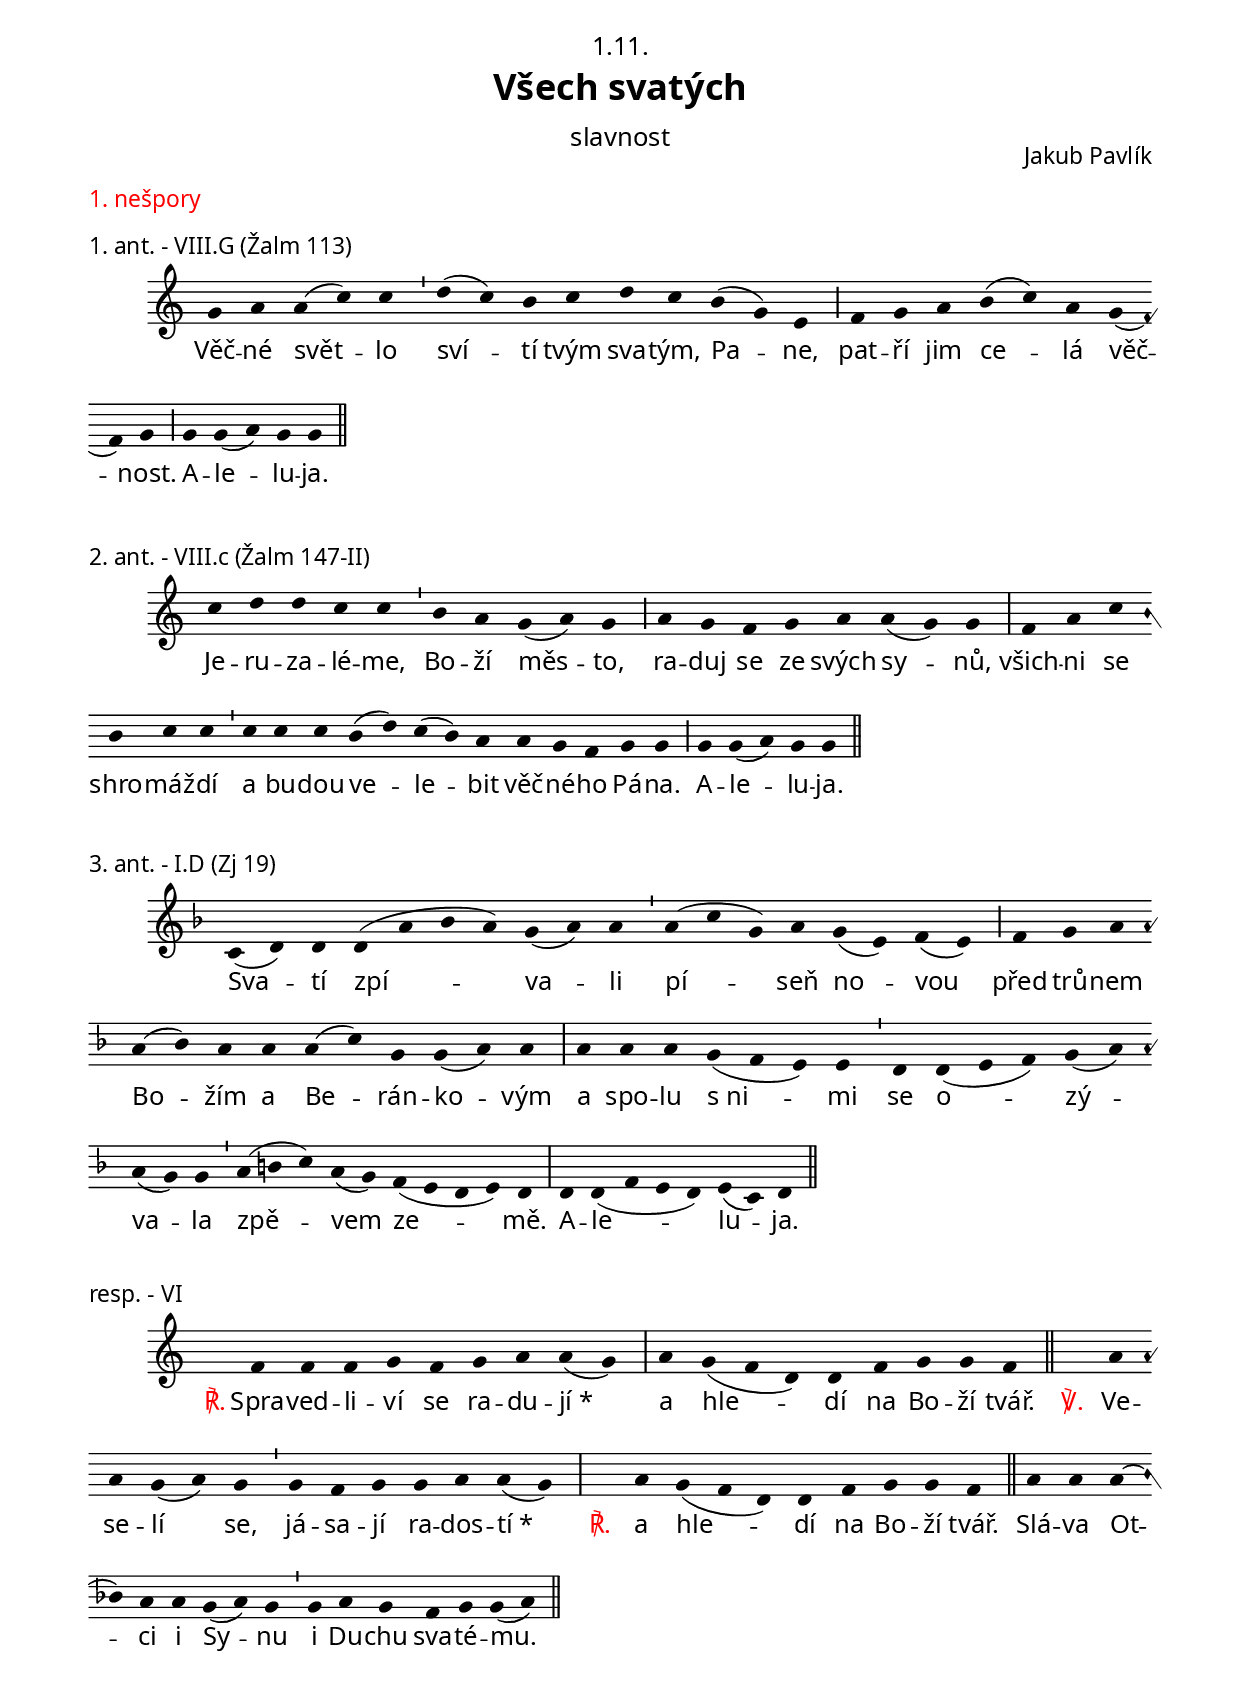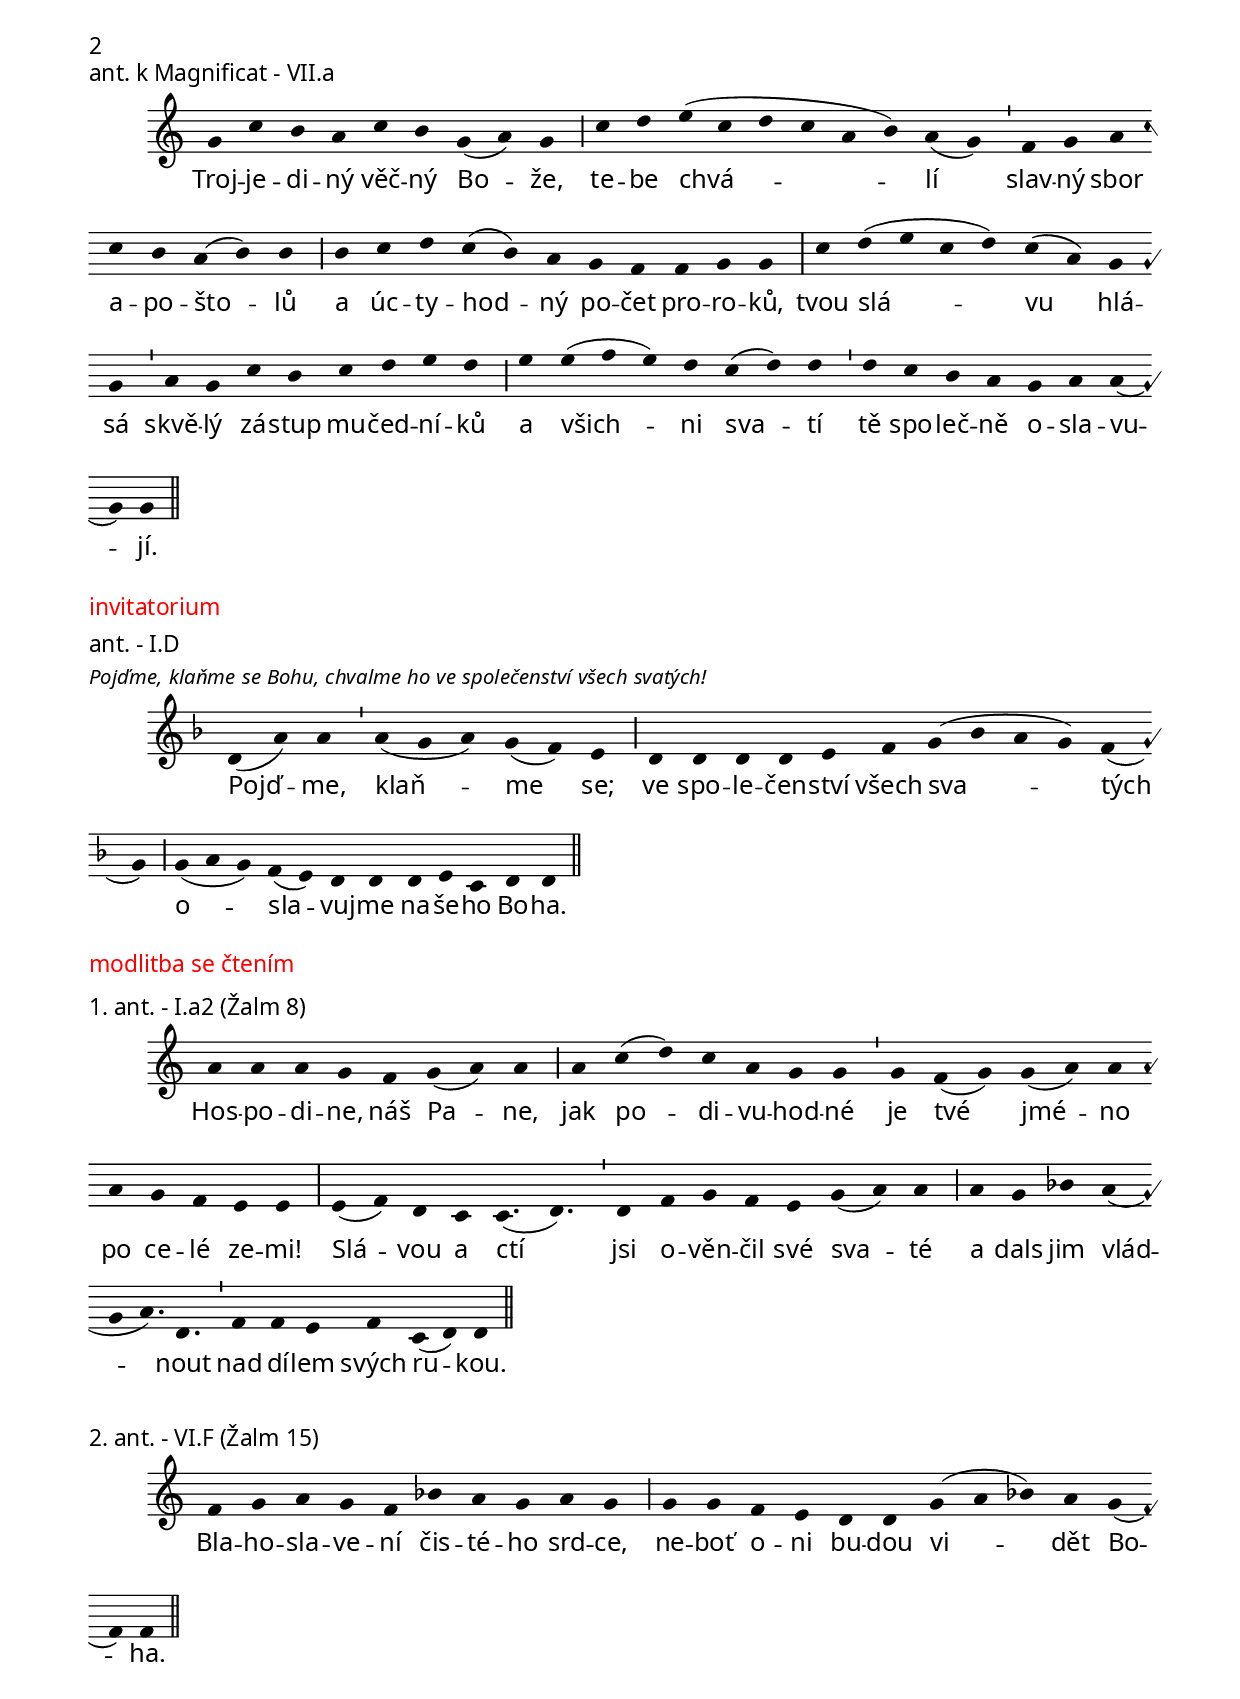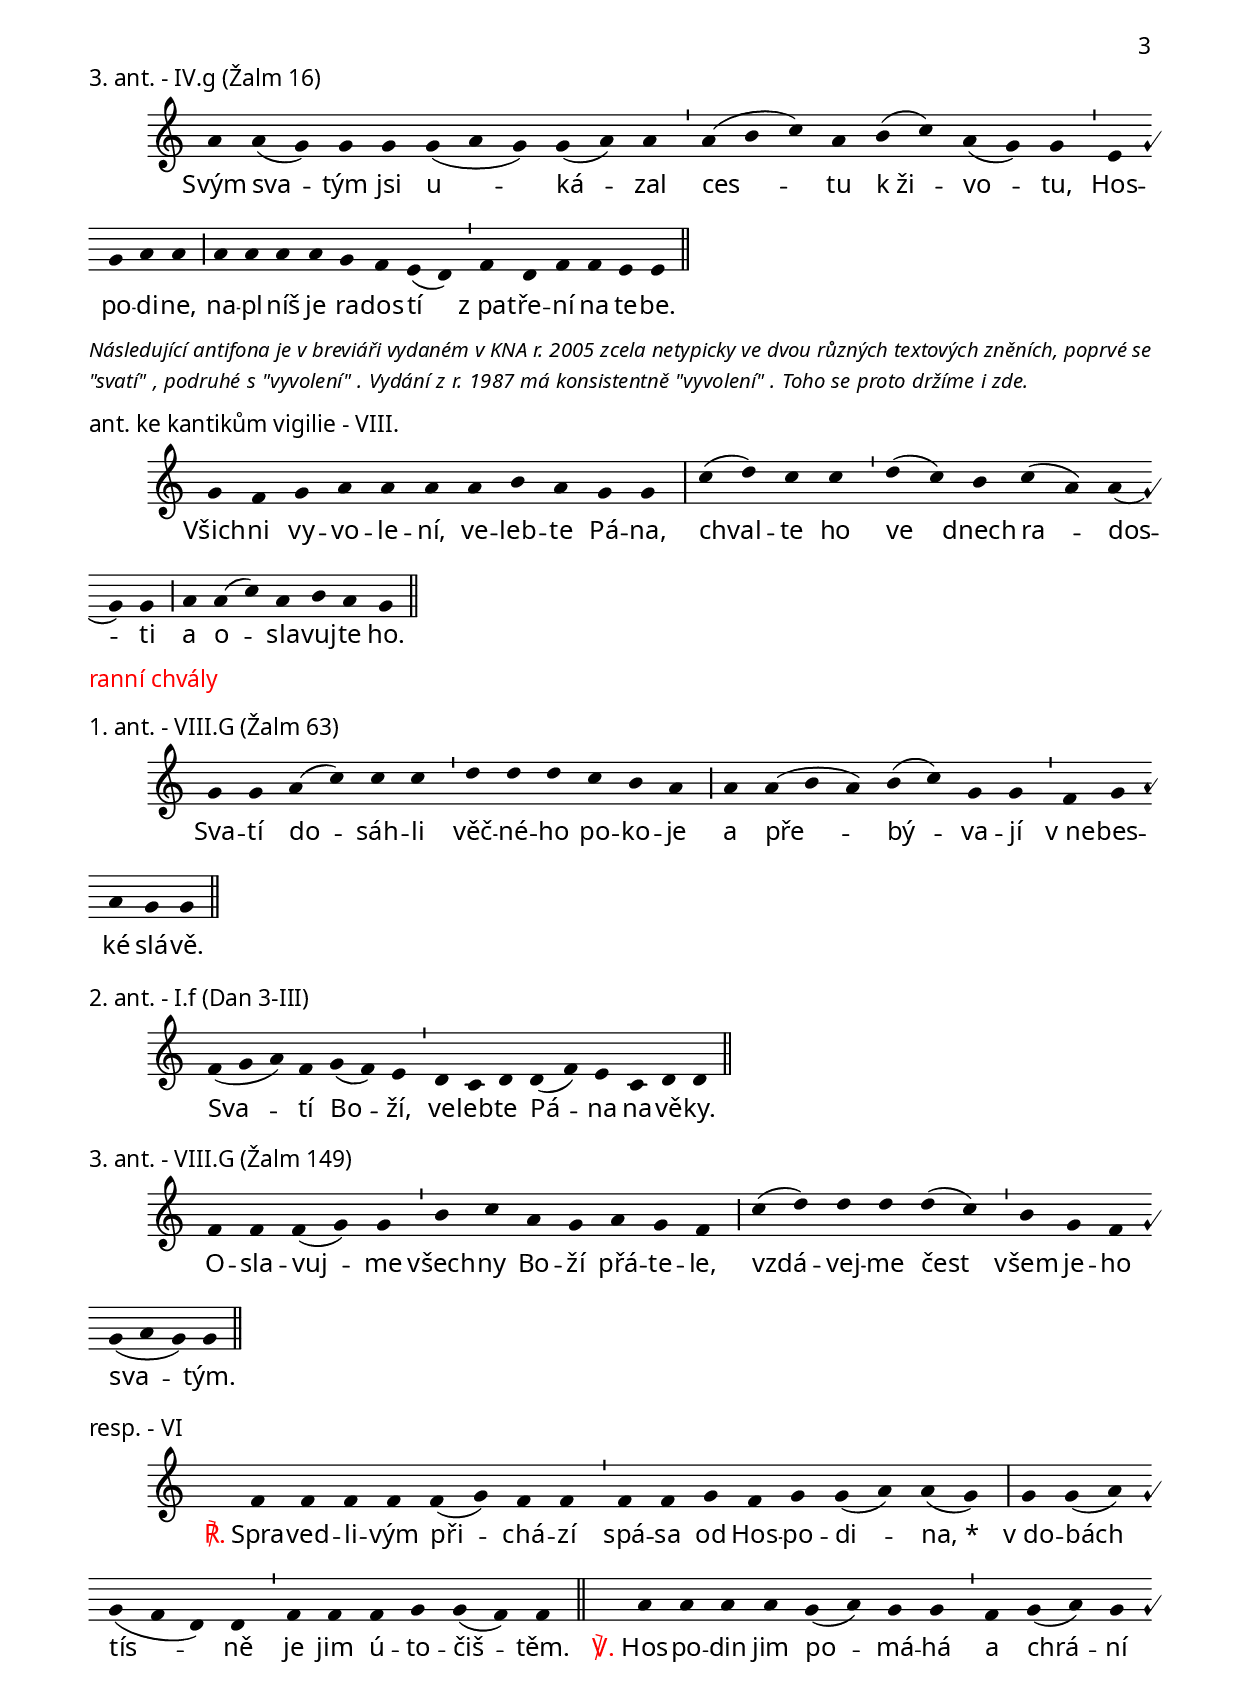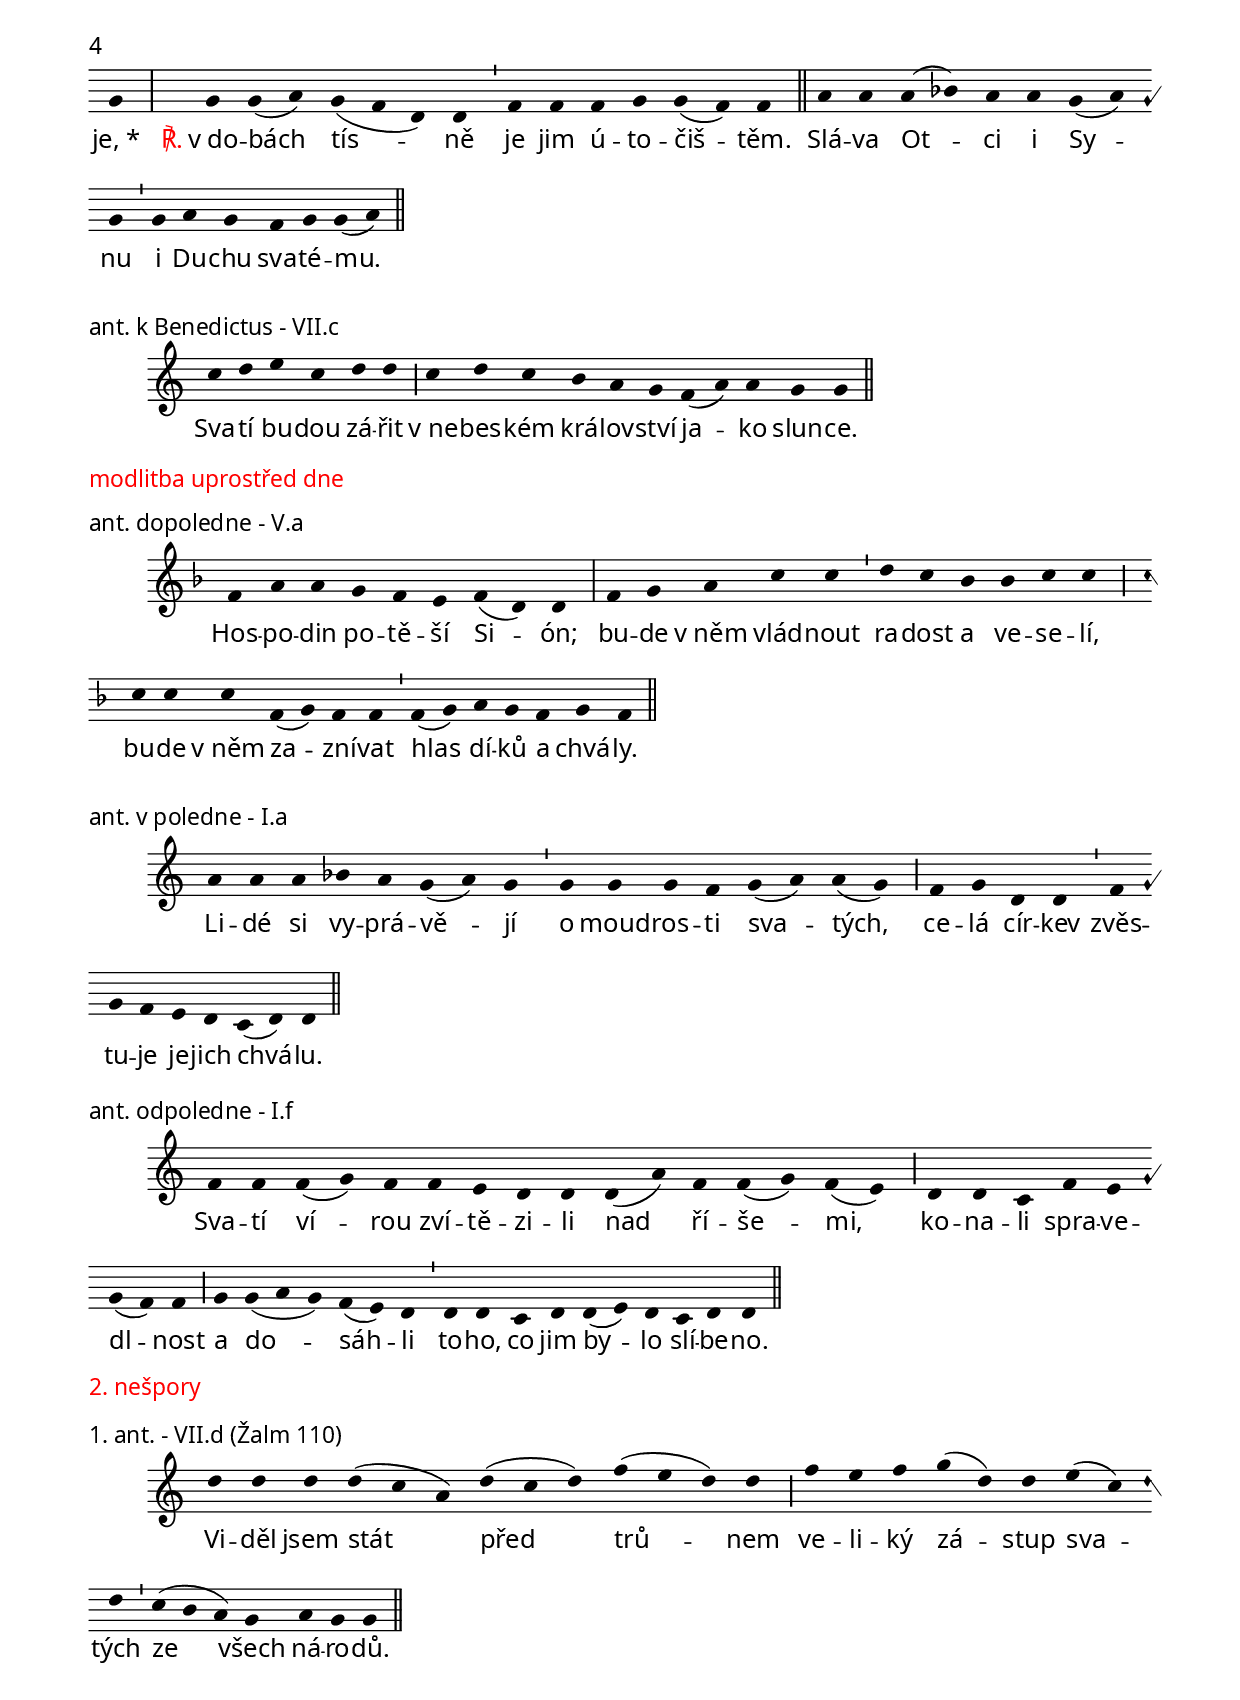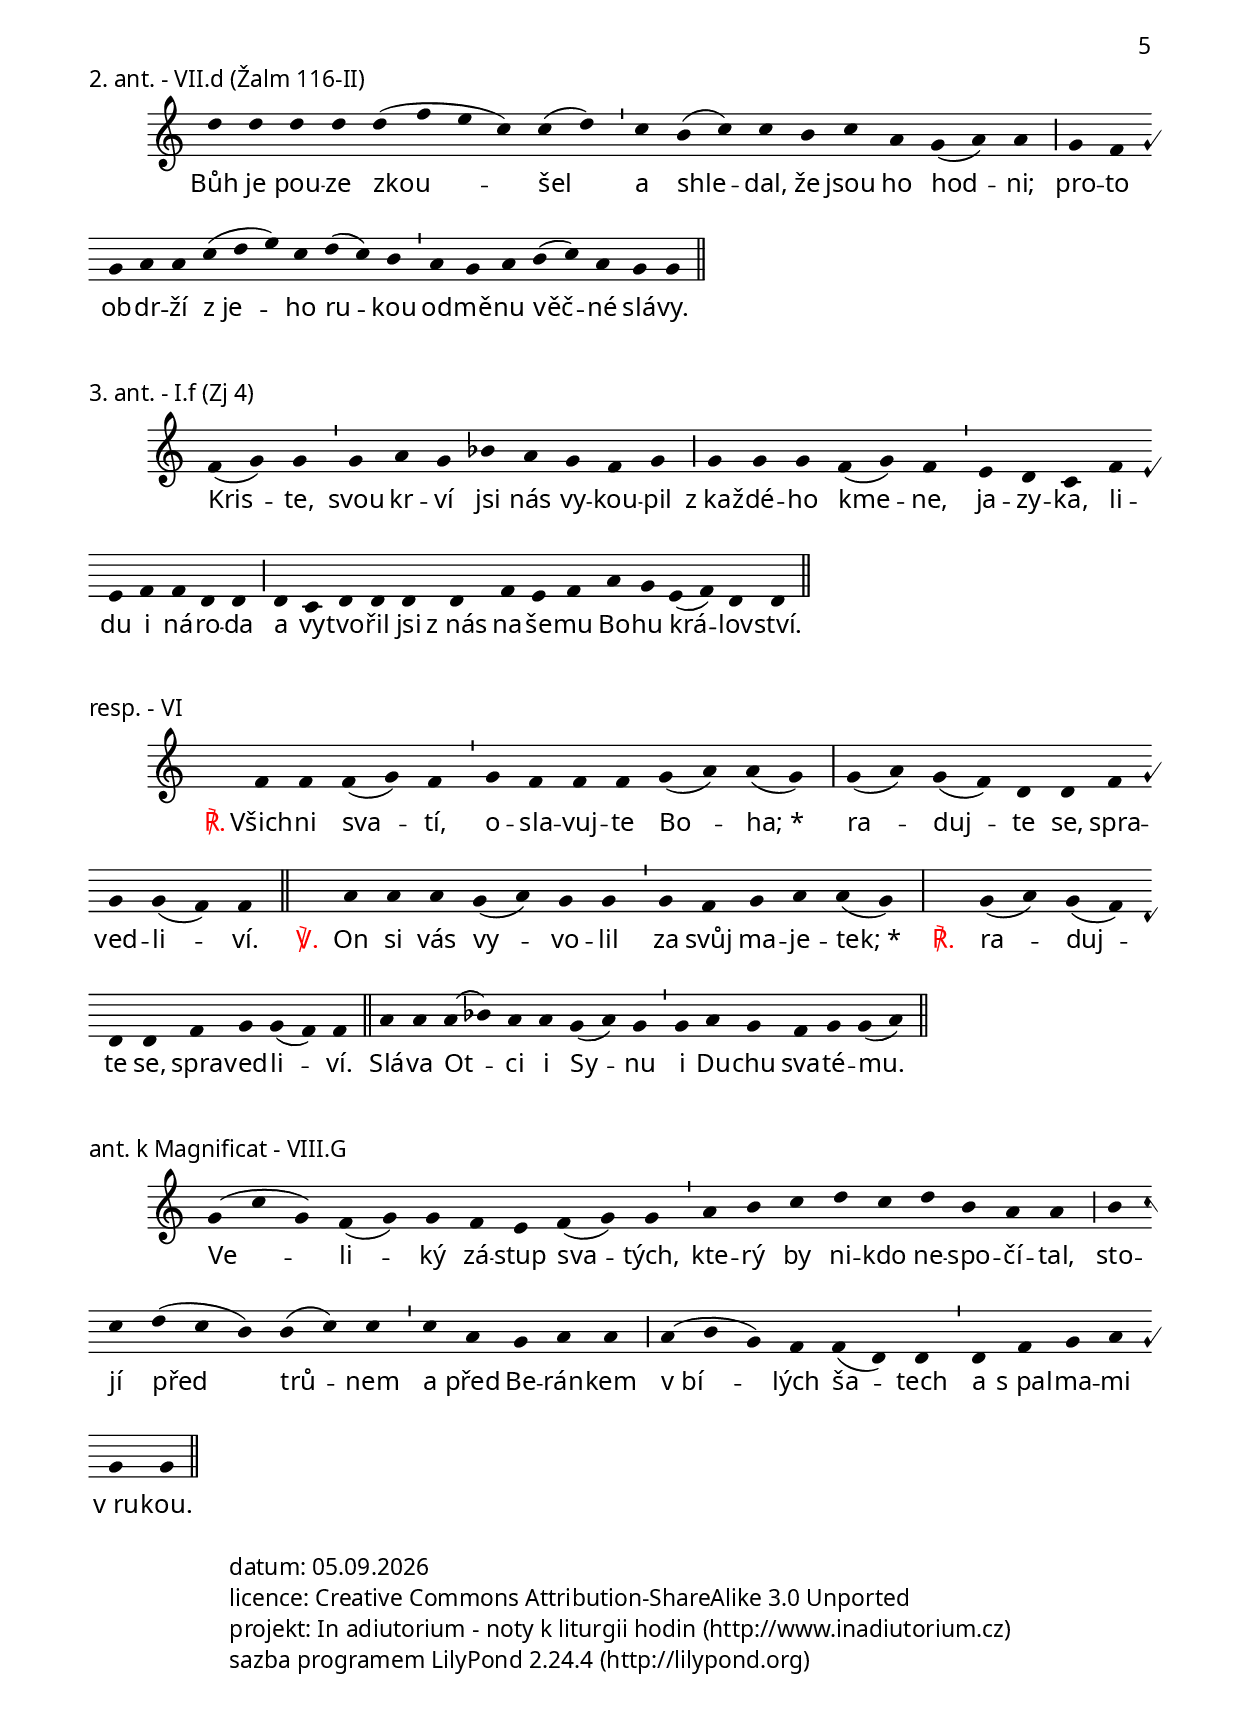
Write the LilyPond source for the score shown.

\version "2.16.0"

\include "../spolecne.ly"
\include "../dilyresponsorii.ly"

\header {
  title = \markup\titleSvatek
            "Všech svatých"
            slavnost
            1.11.
  composer = "Jakub Pavlík"
}

\markup {\nadpisHodinka {"1. nešpory"}}

\score {
  \relative c'' {
    \choralniRezim
    g4 a a( c) c \barMin d( c) b c d c b( g) e \barMaior
    f g a b( c) a g( f) g \barMaior
    g g( a) g g \barFinalis
  }
  \addlyrics {
    Věč -- né svět -- lo sví -- tí tvým sva -- tým, Pa -- ne,
    pat -- ří jim ce -- lá věč -- nost.
    A -- le -- lu -- ja.
  }
  \header {
    quid = "1. ant."
    modus = "VIII"
    differentia = "G"
    psalmus = "Žalm 113"
    id = "1ne-a1"
    fial = "fial://commune/commune_jedenmucednik.ly#1ne-amag-velik"
    piece = \markup {\sestavTitulek}
  }
}

\score {
  \relative c'' {
    \choralniRezim
    c4 d d c c \barMin b a g( a) g \barMaior
    a g f g a a( g) g \barMax
    f a c b c c \barMin
    c c c b( d) c( b) a a g f g g \barMaior
    g g( a) g g \barFinalis
  }
  \addlyrics {
    Je -- ru -- za -- lé -- me, Bo -- ží měs -- to,
    ra -- duj se ze svých sy -- nů,
    všich -- ni se shro -- máž -- dí
    a bu -- dou ve -- le -- bit věč -- né -- ho Pá -- na.
    A -- le -- lu -- ja.
  }
  \header {
    quid = "2. ant."
    modus = "VIII"
    differentia = "c"
    psalmus = "Žalm 147-II"
    id = "1ne-a2"
    fons = "2. část: žaltář, 4.t., pá, r.ch., 2.ant."
    fial = "fial://antifony/tyden4_6patek.ly#rch-ant2?konec&+aleluja"
    piece = \markup {\sestavTitulek}
  }
}

\score {
  \relative c' {
    \key f \major
    \choralniRezim
    c4( d) d d( a' bes a) g( a) a \barMin a( c g) a g( e) f( e) \barMaior
    f g a a( bes) a a a( c) g g( a) a \barMax
    a a a g( f e) e \barMin d d( e f) g( a) a( g) g \barMin a( b c) a( g) f( e d e) d \barMax

    d d( f e d) e( c) d \barFinalis
  }
  \addlyrics {
    Sva -- tí zpí -- va -- li pí -- seň no -- vou
    před trů -- nem Bo -- žím a Be -- rán -- ko -- vým
    a spo -- lu s_ni -- mi se o -- zý -- va -- la zpě -- vem ze -- mě.

    A -- le -- lu -- ja.
  }
  \header {
    quid = "3. ant."
    modus = "I"
    differentia = "D"
    psalmus = "Zj 19"
    id = "1ne-a3"
    fial = "fial://commune/commune_svatymuz.ly#2ne-a3"
    piece = \markup {\sestavTitulek}
  }
}

\score {
  \relative c' {
    \choralniRezim

    % R
    \neviditelna f
    f4 f f g f g a a( g) \barMax
    a g( f d) d f g g f \barFinalis
    % V
    \neviditelna a
    a4 a g( a) g \barMin g f g g a a( g) \barMax
    % R
    \neviditelna a
    a g( f d) d f g g f \barFinalis
    % Slava
    \respVIdoxologie \barFinalis
  }
  \addlyrics {
    \Response Spra -- ved -- li -- ví se ra -- du -- jí_*
    a hle -- dí na Bo -- ží tvář.
    \Verse Ve -- se -- lí se, já -- sa -- jí ra -- dos -- tí_*
    \Response a hle -- dí na Bo -- ží tvář.
    \textRespDoxologie
  }
  \header {
    quid = "resp."
    modus = "VI"
    id = "1ne-r"
    piece = \markup {\sestavTitulekResp}
  }
}

\score {
  \relative c'' {
    \choralniRezim
    g4 c b a c b g( a) g \barMaior
    c d e( c d c a b) a( g) \barMin f g a c b a( b) b \barMaior
    b c d c( b) a g f f g g \barMax

    c d( e c d) c( a) g g \barMin a g c b c d e d \barMaior
    e e( f e) d c( d) d \barMin d c b a g a a( g) g \barFinalis
  }
  \addlyrics {
    Troj -- je -- di -- ný věč -- ný Bo -- že,
    te -- be chvá -- lí slav -- ný sbor a -- po -- što -- lů
    a úc -- ty -- hod -- ný po -- čet pro -- ro -- ků,

    tvou slá -- vu hlá -- sá skvě -- lý zá -- stup mu -- čed -- ní -- ků
    a všich -- ni sva -- tí tě spo -- leč -- ně o -- sla -- vu -- jí.
  }
  \header {
    quid = "ant. k Magnificat"
    modus = "VII"
    differentia = "a"
    psalmus = ""
    placet = "věnovat jí trochu péče, zejm. úvodu"
    id = "1ne-amag"
    piece = \markup {\sestavTitulekBezZalmu}
  }
}

\markup {\nadpisHodinka {"invitatorium"}}

\score {
  \relative c' {
    \key f \major
    \choralniRezim
    d4( a') a \barMin a( g a) g( f) e \barMaior
    d d d d e f g( bes a g) f( g) \barMaior
    g( a g) f( e) d d d e c d d \barFinalis
  }
  \addlyrics {
    Pojď -- me, klaň -- me se;
    ve spo -- le -- čen -- ství všech sva -- tých
    o -- sla -- vuj -- me na -- še -- ho Bo -- ha.
  }
  \header {
    % Vtipne je, ze me zneni, z rytmickych duvodu nahrazujici
    % "chvalme" za "oslavujme", by mohlo vznaset narok,
    % ze je o spetku vernejsim prekladem latinskeho originalu.
    textus_approbatus = "Pojďme, klaňme se Bohu,
    chvalme ho ve společenství všech svatých!"
    quid = "ant."
    modus = "I"
    differentia = "D"
    psalmus = ""
    id = "invit"
    piece = \markup {\sestavTitulekBezZalmu}
  }
}

\markup {\nadpisHodinka {"modlitba se čtením"}}

\score {
  \relative c'' {
    \choralniRezim
    a4 a a g f g( a) a \barMaior
    a c( d) c a g g \barMin g f( g) g( a) a a g f e e \barMax

    e( f) d c c4.( d) \barMin d4 f g f e g( a) a \barMaior
    a g bes a( g a4.) d, \barMin f4 f e f c( d) d \barFinalis
  }
  \addlyrics {
    Hos -- po -- di -- ne, náš Pa -- ne,
    jak po -- di -- vu -- hod -- né je tvé jmé -- no po ce -- lé ze -- mi!

    Slá -- vou a ctí jsi o -- věn -- čil své sva -- té
    a dals jim vlád -- nout nad dí -- lem svých ru -- kou.
  }
  \header {
    quid = "1. ant."
    modus = "I"
    differentia = "a2"
    psalmus = "Žalm 8"
    fial = "sanktoral/0705cyrilametodej.ly#2ne-a2"
    id = "mc-a1"
    piece = \markup {\sestavTitulek}
  }
}

\score {
  \relative c' {
    \choralniRezim
    f4 g a g f bes a g a g \barMaior
    g g f e d d g( a bes) a g( f) f \barFinalis
  }
  \addlyrics {
    Bla -- ho -- sla -- ve -- ní čis -- té -- ho srd -- ce,
    ne -- boť o -- ni bu -- dou vi -- dět Bo -- ha.
  }
  \header {
    quid = "2. ant."
    modus = "VI"
    differentia = "F"
    psalmus = "Žalm 15"
    fial = "antifony/tyden1_2pondeli.ly#ne-ant2"
    id = "mc-a2"
    piece = \markup {\sestavTitulek}
  }
}

\score {
  \relative c'' {
    \choralniRezim
    a4 a( g) g g g( a g) g( a) a \barMin
    a( b c) a b( c) a( g) g \barMin
    e g a a \barMaior
    a a a a g f e( d) \barMin
    f d f f e e \barFinalis
  }
  \addlyrics {
    Svým sva -- tým jsi u -- ká -- zal
    ces -- tu k_ži -- vo -- tu,
    Hos -- po -- di -- ne,
    na -- pl -- níš je ra -- dos -- tí
    z_pat -- ře -- ní na te -- be.
  }
  \header {
    quid = "3. ant."
    modus = "IV"
    differentia = "g"
    psalmus = "Žalm 16"
    id = "mc-a3"
    piece = \markup {\sestavTitulek}
  }
}

\markup\justify\small\italic{
  Následující antifona je v breviáři vydaném v KNA r. 2005
  zcela netypicky ve dvou různých textových zněních,
  poprvé se "\"svatí\"", podruhé s "\"vyvolení\"".
  Vydání z r. 1987 má konsistentně "\"vyvolení\"".
  Toho se proto držíme i zde.
}

\score {
  \relative c'' {
    \choralniRezim
    g4 f g a a a a b a g g \barMax
    c( d) c c \barMin d( c) b c( a) a( g) g \barMaior
    a a( c) a b a g \barFinalis
  }
  \addlyrics {
    Všich -- ni vy -- vo -- le -- ní,
    ve -- leb -- te Pá -- na,
    chval -- te ho ve dnech ra -- dos -- ti
    a o -- sla -- vuj -- te ho.
  }
  \header {
    quid = "ant. ke kantikům vigilie"
    modus = "VIII"
    differentia = ""
    psalmus = ""
    placet = "začátek půjde lépe"
    fial = "antifony/velikonoce_tyden1_3utery.ly#rch-a2?konec&-aleluja"
    id = "mc-avig"
    piece = \markup {\sestavTitulekBezZalmu}
  }
}

\markup {\nadpisHodinka {"ranní chvály"}}

\score {
  \relative c'' {
    \choralniRezim
    g4 g a( c) c c \barMin d d d c b a \barMaior
    a a( b a) b( c) g g \barMin  f g a g g \barFinalis
  }
  \addlyrics {
    Sva -- tí do -- sáh -- li věč -- né -- ho po -- ko -- je
    a pře -- bý -- va -- jí v_ne -- bes -- ké slá -- vě.
  }
  \header {
    quid = "1. ant."
    modus = "VIII"
    differentia = "G"
    psalmus = "Žalm 63"
    id = "rch-a1"
    fial = "fial://commune/commune_jedenmucednik.ly#2ne-amag"
    piece = \markup {\sestavTitulek}
  }
}

\score {
  \relative c' {
    \choralniRezim
    f4( g a) f g( f) e \barMin
    d c d d( f) e c d d \barFinalis
  }
  \addlyrics {
    Sva -- tí Bo -- ží,
    ve -- leb -- te Pá -- na na -- vě -- ky.
  }
  \header {
    quid = "2. ant."
    modus = "I"
    differentia = "f"
    psalmus = "Dan 3-III"
    placet = "zkusit lépe - spíš prostěji a zpěvněji"
    id = "rch-a2"
    piece = \markup {\sestavTitulek}
  }
}

\score {
  \relative c' {
    \choralniRezim
    f4 f f( g) g \barMin b c a g a g f \barMaior
    c'( d) d d d( c) \barMin b g f g( a g) g \barFinalis
  }
  \addlyrics {
    O -- sla -- vuj -- me všech -- ny Bo -- ží přá -- te -- le,
    vzdá -- vej -- me čest všem je -- ho sva -- tým.
  }
  \header {
    quid = "3. ant."
    modus = "VIII"
    differentia = "G"
    psalmus = "Žalm 149"
    placet = "začátek o sekundu nahoru; zkusit celou lépe?"
    id = "rch-a3"
    piece = \markup {\sestavTitulek}
  }
}

\score {
  \relative c' {
    \choralniRezim

    % R
    \neviditelna f
    f4 f f f f( g) f f \barMin f f g f g g( a) a( g) \barMax
    g g( a) g( f d) d \barMin f f f g g( f) f \barFinalis
    % V
    \neviditelna a
    a4 a a a g( a) g g \barMin f g( a) g g \barMax
    % R
    \neviditelna a
    g g( a) g( f d) d \barMin f f f g g( f) f \barFinalis
    % Slava
    \respVIdoxologie \barFinalis
  }
  \addlyrics {
    \Response Spra -- ved -- li -- vým při -- chá -- zí spá -- sa od Hos -- po -- di -- na,_*
    v_do -- bách tís -- ně je jim ú -- to -- čiš -- těm.
    \Verse Hos -- po -- din jim po -- má -- há a chrá -- ní je,_*
    \Response v_do -- bách tís -- ně je jim ú -- to -- čiš -- těm.
    \textRespDoxologie
  }
  \header {
    quid = "resp."
    modus = "VI"
    id = "rch-r"
    fons = "commune více muč., 2. nešp."
    fial = "fial://commune/commune_vicemucedniku.ly#2ne-resp"
    piece = \markup {\sestavTitulekResp}
  }
}

\score {
  \relative c'' {
    \choralniRezim
    c4 d e c d d \barMaior
    c d c b a g f( a) a g g \barFinalis
  }
  \addlyrics {
    Sva -- tí bu -- dou zá -- řit
    v_ne -- bes -- kém krá -- lov -- ství ja -- ko slun -- ce.
  }
  \header {
    quid = "ant. k Benedictus"
    modus = "VII"
    differentia = "c"
    psalmus = ""
    id = "rch-aben"
    piece = \markup {\sestavTitulekBezZalmu}
  }
}

\markup {\nadpisHodinka {"modlitba uprostřed dne"}}

\score {
  \relative c' {
    \choralniRezim
    \key f \major
    f4 a a g f e f( d) d \barMax
    f g a c c \barMin d c bes bes c c \barMaior
    c c c f,( g) f f \barMin f( g) a g f g f \barFinalis
  }
  \addlyrics {
    Hos -- po -- din po -- tě -- ší Si -- ón;
    bu -- de v_něm vlád -- nout ra -- dost a ve -- se -- lí,
    bu -- de v_něm za -- zní -- vat hlas dí -- ků a chvá -- ly.
  }
  \header {
    quid = "ant. dopoledne"
    modus = "V"
    differentia = "a"
    psalmus = ""
    placet = "bez úletu do plagálního tetrachordu se dá dobře obejít"
    id = "tercie"
    piece = \markup {\sestavTitulekBezZalmu}
  }
}

\score {
  \relative c'' {
    \choralniRezim
    a4 a a bes a g( a) g \barMin g g g f g( a) a( g) \barMaior
    f g d d \barMin f g f e d c( d) d \barFinalis
  }
  \addlyrics {
    Li -- dé si vy -- prá -- vě -- jí o moud -- ros -- ti sva -- tých,
    ce -- lá cír -- kev zvěs -- tu -- je je -- jich chvá -- lu.
  }
  \header {
    quid = "ant. v poledne"
    modus = "I"
    differentia = "a"
    psalmus = ""
    placet = "první část nepříliš vhodně napodobuje verš 
    stereotypních krátkých responsorií modu VI;
    předělat"
    id = "sexta"
    piece = \markup {\sestavTitulekBezZalmu}
  }
}

\score {
  \relative c' {
    \choralniRezim
    f4 f f( g) f f e d d d( a') f f( g) f( e) \barMaior
    d d c f e g( f) f \barMaior
    g g( a g) f( e) d \barMin d d c d d( e) d c d d \barFinalis
  }
  \addlyrics {
    Sva -- tí ví -- rou zví -- tě -- zi -- li nad ří -- še -- mi,
    ko -- na -- li spra -- ve -- dl -- nost
    a do -- sáh -- li to -- ho, co jim by -- lo slí -- be -- no.
  }
  \header {
    quid = "ant. odpoledne"
    modus = "I"
    differentia = "f"
    psalmus = ""
    placet = "melisma na _bylo_ určitě pryč"
    id = "nona"
    piece = \markup {\sestavTitulekBezZalmu}
  }
}

\markup {\nadpisHodinka {"2. nešpory"}}

\score {
  \relative c'' {
    \choralniRezim
    d4 d d d( c a) d( c d) f( e d) d \barMaior
    f e f g( d) d e( c) d \barMin c( b a) g a g g  \barFinalis
  }
  \addlyrics {
    Vi -- děl jsem stát před trů -- nem
    ve -- li -- ký zá -- stup sva -- tých ze všech ná -- ro -- dů.
  }
  \header {
    quid = "1. ant."
    modus = "VII"
    differentia = "d"
    psalmus = "Žalm 110"
    id = "2ne-a1"
    piece = \markup {\sestavTitulek}
  }
}

\score {
  \relative c'' {
    \choralniRezim
    d4 d d d d( f e c) c( d) \barMin
    c b( c) c b c a g( a) a \barMaior
    g f g a a c( d e) c d( c) b \barMin
    a g a b( c) a g g \barFinalis
  }
  \addlyrics {
    Bůh je pou -- ze zkou -- šel
    a shle -- dal, že jsou ho hod -- ni;
    pro -- to ob -- dr -- ží z_je -- ho ru -- kou
    od -- mě -- nu věč -- né slá -- vy.
  }
  \header {
    quid = "2. ant."
    modus = "VII"
    differentia = "d"
    psalmus = "Žalm 116-II"
    id = "2ne-a2"
    piece = \markup {\sestavTitulek}
  }
}

\score {
  \relative c' {
    \choralniRezim
    f4( g) g \barMin g a g bes a g f g \barMaior
    g g g f( g) f \barMin e d c f e f f d d \barMaior
    d c d d d d f e f a g e( f) d d \barFinalis
  }
  \addlyrics {
    Kris -- te, svou kr -- ví jsi nás vy -- kou -- pil
    z_kaž -- dé -- ho kme -- ne, ja -- zy -- ka, li -- du i ná -- ro -- da
    a vy -- tvo -- řil jsi z_nás na -- še -- mu Bo -- hu krá -- lov -- ství.
  }
  \header {
    quid = "3. ant."
    modus = "I"
    differentia = "f"
    psalmus = "Zj 4"
    id = "2ne-a3"
    placet = "melodie na prvním 'jsi' mě sice nedráždí, ale pravděpodobně není zcela košer"
    piece = \markup {\sestavTitulek}
  }
}

\score {
  \relative c' {
    \choralniRezim

    % R
    \neviditelna c
    f f f( g) f \barMin g f f f g( a) a( g) \barMax
    g( a) g( f) d d f g g( f) f \barFinalis
    % V
    \neviditelna a
    a a a g( a) g g \barMin g f g a a( g) \barMax
    % R
    \neviditelna a
    g( a) g( f) d d f g g( f) f \barFinalis
    % Slava
    \respVIdoxologie \barFinalis
  }
  \addlyrics {
    \Response Všich -- ni sva -- tí, o -- sla -- vuj -- te Bo -- ha;_*
    ra -- duj -- te se, spra -- ved -- li -- ví.
    \Verse On si vás vy -- vo -- lil za svůj ma -- je -- tek;_*
    \Response ra -- duj -- te se, spra -- ved -- li -- ví.
    \textRespDoxologie
  }
  \header {
    quid = "resp."
    modus = "VI"
    id = "2ne-r"
    piece = \markup {\sestavTitulekResp}
  }
}

\score {
  \relative c'' {
    \choralniRezim
    g4( c g) f( g) g f e f( g) g \barMin
    a b c d c d b a a \barMaior
    b c d( c b) b( c) c \barMin c a g a a \barMaior
    a( b g) f f( d) d \barMin d f g a g g \barFinalis
  }
  \addlyrics {
    Ve -- li -- ký zá -- stup sva -- tých,
    kte -- rý by ni -- kdo ne -- spo -- čí -- tal,
    sto -- jí před trů -- nem a před Be -- rán -- kem
    v_bí -- lých ša -- tech a s_pal -- ma -- mi v_ru -- kou.
  }
  \header {
    quid = "ant. k Magnificat"
    modus = "VIII"
    differentia = "G"
    psalmus = ""
    id = "2ne-amag"
    piece = \markup {\sestavTitulekBezZalmu}
  }
}